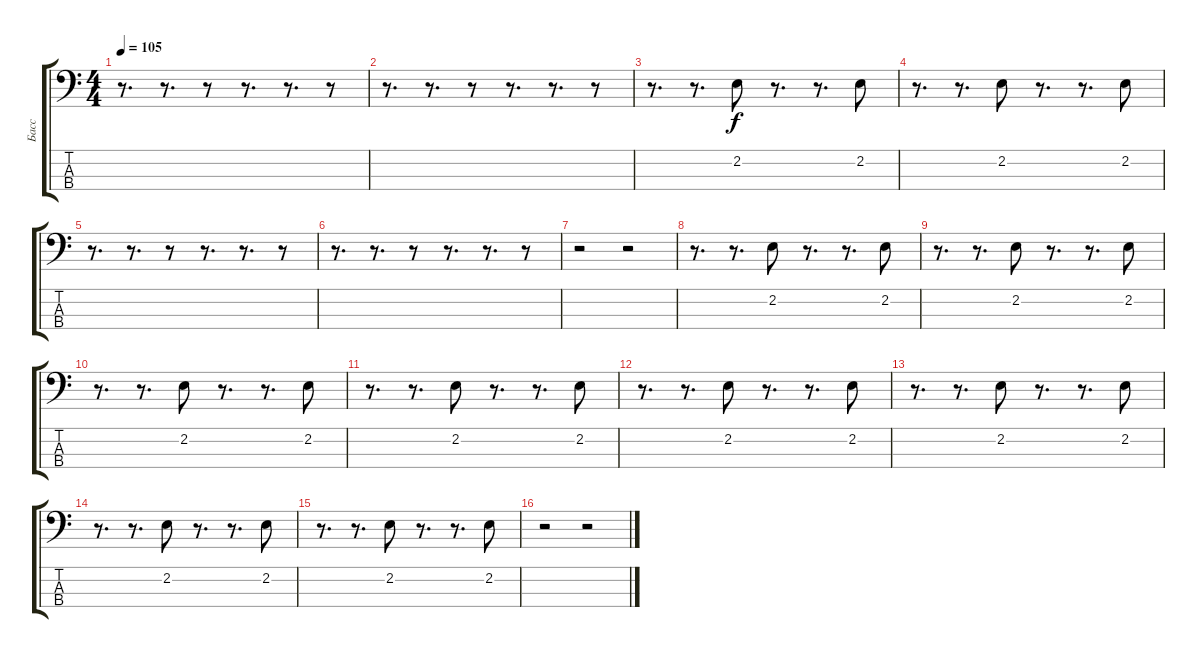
\track ("Басс" "Басс") {instrument electricbassfinger}
\staff {score tabs}
\tuning (G2 D2 A1 E1) {hide}
\ts (4 4)
\tempo 105
\clef f4
\ks c
r.8{d dy f} r.8{d} r.8 r.8{d} r.8{d} r.8 |
r.8{d} r.8{d} r.8 r.8{d} r.8{d} r.8 |
r.8{d} r.8{d} 2.2.8 r.8{d} r.8{d} 2.2.8 |
r.8{d} r.8{d} 2.2.8 r.8{d} r.8{d} 2.2.8 |
r.8{d} r.8{d} r.8 r.8{d} r.8{d} r.8 |
r.8{d} r.8{d} r.8 r.8{d} r.8{d} r.8 |
r.2 r.2 |
r.8{d} r.8{d} 2.2.8 r.8{d} r.8{d} 2.2.8 |
r.8{d} r.8{d} 2.2.8 r.8{d} r.8{d} 2.2.8 |
r.8{d} r.8{d} 2.2.8 r.8{d} r.8{d} 2.2.8 |
r.8{d} r.8{d} 2.2.8 r.8{d} r.8{d} 2.2.8 |
r.8{d} r.8{d} 2.2.8 r.8{d} r.8{d} 2.2.8 |
r.8{d} r.8{d} 2.2.8 r.8{d} r.8{d} 2.2.8 |
r.8{d} r.8{d} 2.2.8 r.8{d} r.8{d} 2.2.8 |
r.8{d} r.8{d} 2.2.8 r.8{d} r.8{d} 2.2.8 |
r.2 r.2
